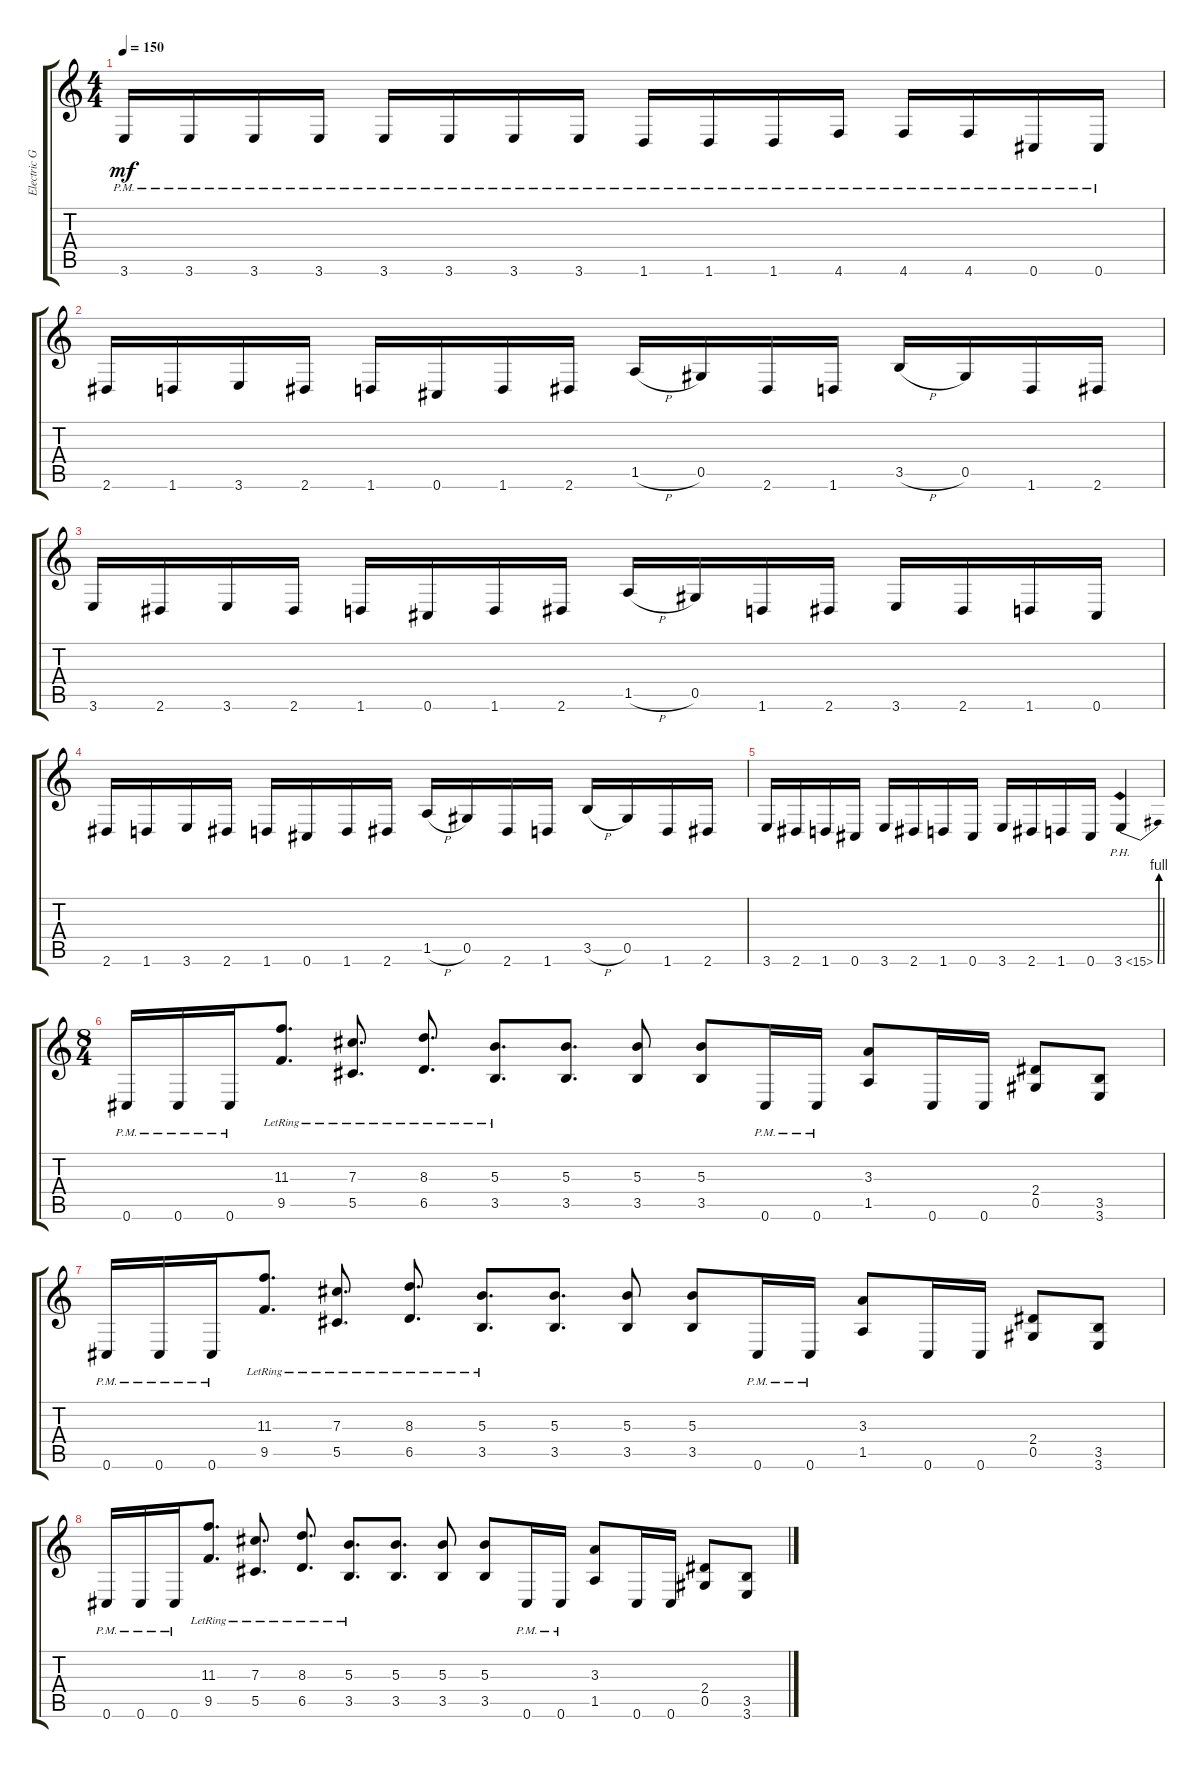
\track ("Electric Guitar 1" "Electric G") {instrument distortionguitar}
\staff {score tabs}
\tuning (Eb4 Bb3 Gb3 Db3 Ab2 Db2) {hide}
\ts (4 4)
\tempo 150
\clef g2
\ks c
3.6{pm}.16{dy mf} 3.6{pm}.16 3.6{pm}.16 3.6{pm}.16 3.6{pm}.16 3.6{pm}.16 3.6{pm}.16 3.6{pm}.16 1.6{pm}.16 1.6{pm}.16 1.6{pm}.16 4.6{pm}.16 4.6{pm}.16 4.6{pm}.16 0.6{pm}.16 0.6{pm}.16 |
2.6.16 1.6.16 3.6.16 2.6.16 1.6.16 0.6.16 1.6.16 2.6.16 1.5{h}.16 0.5.16 2.6.16 1.6.16 3.5{h}.16 0.5.16 1.6.16 2.6.16 |
3.6.16 2.6.16 3.6.16 2.6.16 1.6.16 0.6.16 1.6.16 2.6.16 1.5{h}.16 0.5.16 1.6.16 2.6.16 3.6.16 2.6.16 1.6.16 0.6.16 |
2.6.16 1.6.16 3.6.16 2.6.16 1.6.16 0.6.16 1.6.16 2.6.16 1.5{h}.16 0.5.16 2.6.16 1.6.16 3.5{h}.16 0.5.16 1.6.16 2.6.16 |
3.6.16 2.6.16 1.6.16 0.6.16 3.6.16 2.6.16 1.6.16 0.6.16 3.6.16 2.6.16 1.6.16 0.6.16 3.6{be (bend 0 0 60 4) ph 12}.4 |
\ts (8 4)
0.6{pm}.16 0.6{pm}.16 0.6{pm}.16 (11.3{lr} 9.5{lr}).8{d} (7.3{lr} 5.5{lr}).8{d} (8.3{lr} 6.5{lr}).8{d} (5.3{lr} 3.5{lr}).8{d} (5.3 3.5).8{d} (5.3 3.5).8 (5.3 3.5).8 0.6{pm}.16 0.6{pm}.16 (3.3 1.5).8 0.6.16 0.6.16 (2.4 0.5).8 (3.5 3.6).8 |
0.6{pm}.16 0.6{pm}.16 0.6{pm}.16 (11.3{lr} 9.5{lr}).8{d} (7.3{lr} 5.5{lr}).8{d} (8.3{lr} 6.5{lr}).8{d} (5.3{lr} 3.5{lr}).8{d} (5.3 3.5).8{d} (5.3 3.5).8 (5.3 3.5).8 0.6{pm}.16 0.6{pm}.16 (3.3 1.5).8 0.6.16 0.6.16 (2.4 0.5).8 (3.5 3.6).8 |
0.6{pm}.16 0.6{pm}.16 0.6{pm}.16 (11.3{lr} 9.5{lr}).8{d} (7.3{lr} 5.5{lr}).8{d} (8.3{lr} 6.5{lr}).8{d} (5.3{lr} 3.5{lr}).8{d} (5.3 3.5).8{d} (5.3 3.5).8 (5.3 3.5).8 0.6{pm}.16 0.6{pm}.16 (3.3 1.5).8 0.6.16 0.6.16 (2.4 0.5).8 (3.5 3.6).8
